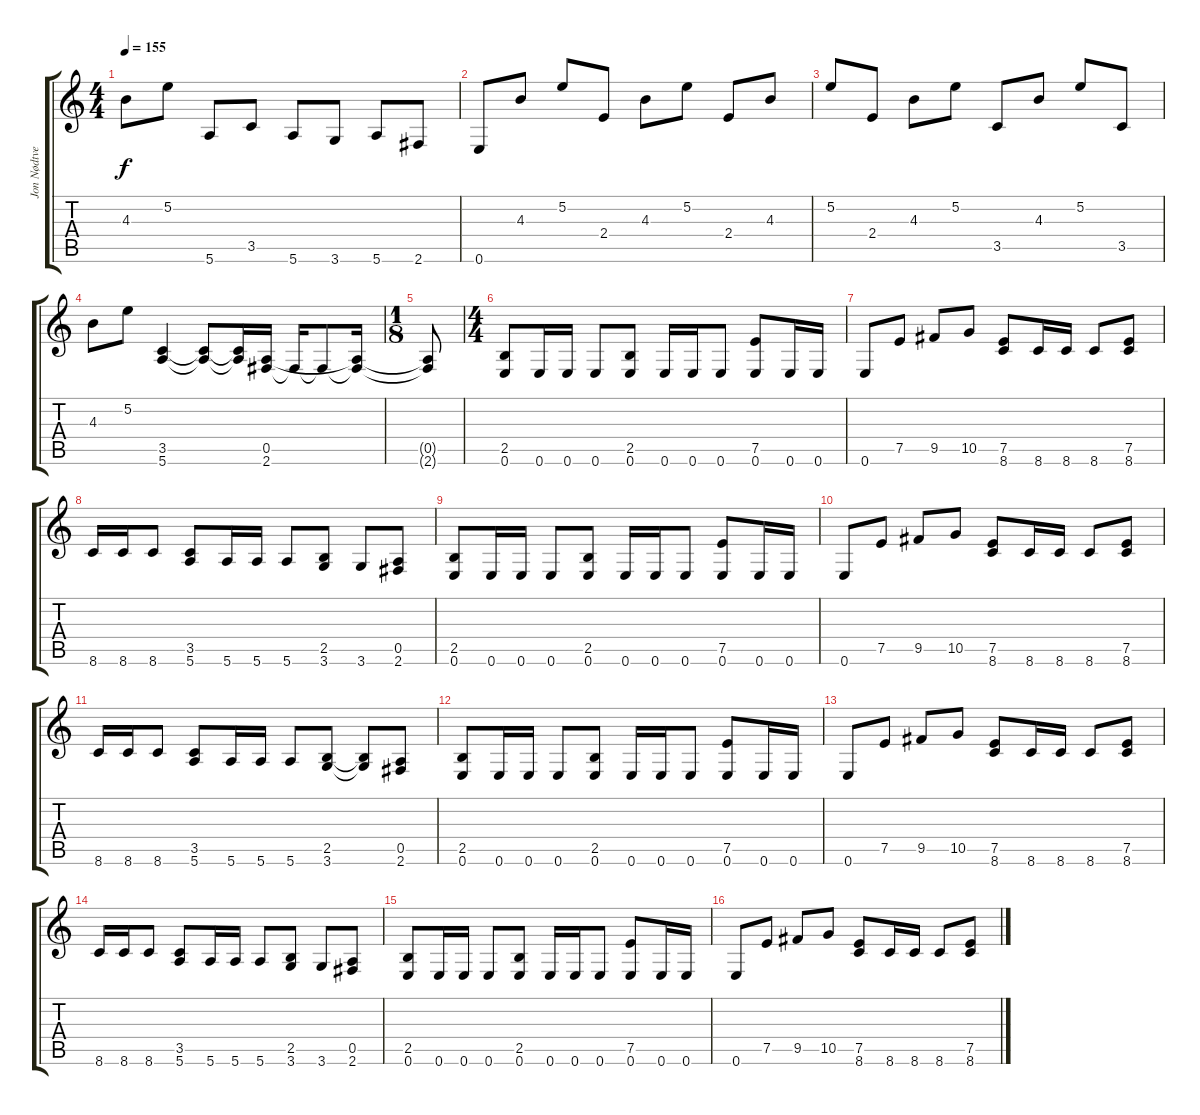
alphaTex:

\track ("Jon Nødtveidt (Solo og Rhythme)" "Jon Nødtve") {instrument overdrivenguitar}
\staff {score tabs}
\tuning (E4 B3 G3 D3 A2 E2) {hide}
\ts (4 4)
\tempo 155
\clef g2
\ks c
4.3.8{dy f} 5.2.8 5.6.8 3.5.8 5.6.8 3.6.8 5.6.8 2.6.8 |
0.6.8 4.3.8 5.2.8 2.4.8 4.3.8 5.2.8 2.4.8 4.3.8 |
5.2.8 2.4.8 4.3.8 5.2.8 3.5.8 4.3.8 5.2.8 3.5.8 |
4.3.8 5.2.8 (3.5 5.6).4{volume 16 instrument overdrivenguitar} (3.5{t} 5.6{t}).8 (3.5{t} 5.6{t}).16 (0.5 2.6).16 2.6{t}.16 2.6{t}.8 (0.5{t} 2.6{t}).16 |
\ts (1 8)
(0.5{t} 2.6{t}).8 |
\ts (4 4)
(2.5 0.6).8{volume 11} 0.6.16 0.6.16 0.6.8 (2.5 0.6).8 0.6.16 0.6.16 0.6.8 (7.5 0.6).8 0.6.16 0.6.16 |
0.6.8 7.5.8 9.5.8 10.5.8 (7.5 8.6).8 8.6.16 8.6.16 8.6.8 (7.5 8.6).8 |
8.6.16 8.6.16 8.6.8 (3.5 5.6).8 5.6.16 5.6.16 5.6.8 (2.5 3.6).8 3.6.8 (0.5 2.6).8 |
(2.5 0.6).8 0.6.16 0.6.16 0.6.8 (2.5 0.6).8 0.6.16 0.6.16 0.6.8 (7.5 0.6).8 0.6.16 0.6.16 |
0.6.8 7.5.8 9.5.8 10.5.8 (7.5 8.6).8 8.6.16 8.6.16 8.6.8 (7.5 8.6).8 |
8.6.16 8.6.16 8.6.8 (3.5 5.6).8 5.6.16 5.6.16 5.6.8 (2.5 3.6).8 (2.5{t} 3.6{t}).8 (0.5 2.6).8 |
(2.5 0.6).8 0.6.16 0.6.16 0.6.8 (2.5 0.6).8 0.6.16 0.6.16 0.6.8 (7.5 0.6).8 0.6.16 0.6.16 |
0.6.8 7.5.8 9.5.8 10.5.8 (7.5 8.6).8 8.6.16 8.6.16 8.6.8 (7.5 8.6).8 |
8.6.16 8.6.16 8.6.8 (3.5 5.6).8 5.6.16 5.6.16 5.6.8 (2.5 3.6).8 3.6.8 (0.5 2.6).8 |
(2.5 0.6).8 0.6.16 0.6.16 0.6.8 (2.5 0.6).8 0.6.16 0.6.16 0.6.8 (7.5 0.6).8 0.6.16 0.6.16 |
0.6.8 7.5.8 9.5.8 10.5.8 (7.5 8.6).8 8.6.16 8.6.16 8.6.8 (7.5 8.6).8
